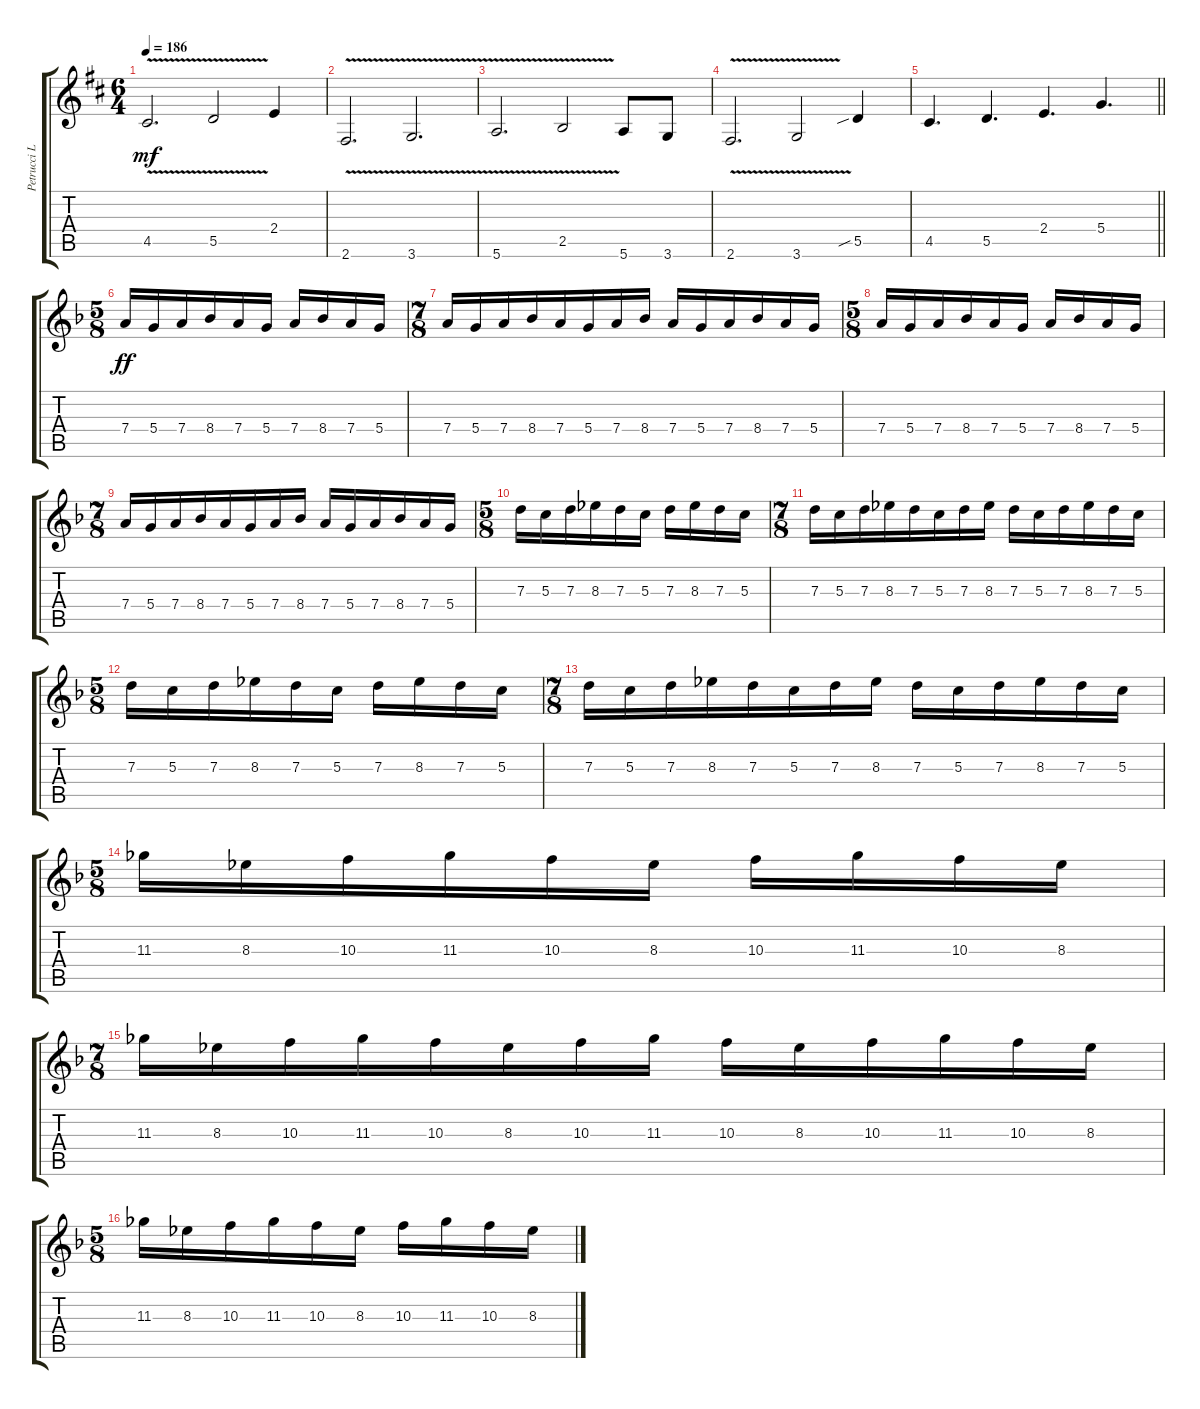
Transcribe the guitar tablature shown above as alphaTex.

\track ("Petrucci Left" "Petrucci L") {instrument distortionguitar}
\staff {score tabs}
\tuning (E4 B3 G3 D3 A2 E2) {hide}
\ts (6 4)
\tempo 186
\clef g2
\ks d
4.5{v}.2{d dy mf} 5.5{v}.2 2.4.4 |
2.6{v}.2{d} 3.6{v}.2{d} |
5.6{v}.2{d} 2.5{v}.2 5.6.8 3.6.8 |
2.6{v}.2{d} 3.6{v}.2 5.5{sib}.4 |
\barLineRight lightlight
4.5.4{d} 5.5.4{d} 2.4.4{d} 5.4.4{d} |
\ts (5 8)
\ks f
7.4.16{dy ff} 5.4.16 7.4.16 8.4.16 7.4.16 5.4.16 7.4.16 8.4.16 7.4.16 5.4.16 |
\ts (7 8)
7.4.16 5.4.16 7.4.16 8.4.16 7.4.16 5.4.16 7.4.16 8.4.16 7.4.16 5.4.16 7.4.16 8.4.16 7.4.16 5.4.16 |
\ts (5 8)
7.4.16 5.4.16 7.4.16 8.4.16 7.4.16 5.4.16 7.4.16 8.4.16 7.4.16 5.4.16 |
\ts (7 8)
7.4.16 5.4.16 7.4.16 8.4.16 7.4.16 5.4.16 7.4.16 8.4.16 7.4.16 5.4.16 7.4.16 8.4.16 7.4.16 5.4.16 |
\ts (5 8)
7.3.16 5.3.16 7.3.16 8.3.16 7.3.16 5.3.16 7.3.16 8.3.16 7.3.16 5.3.16 |
\ts (7 8)
7.3.16 5.3.16 7.3.16 8.3.16 7.3.16 5.3.16 7.3.16 8.3.16 7.3.16 5.3.16 7.3.16 8.3.16 7.3.16 5.3.16 |
\ts (5 8)
7.3.16 5.3.16 7.3.16 8.3.16 7.3.16 5.3.16 7.3.16 8.3.16 7.3.16 5.3.16 |
\ts (7 8)
7.3.16 5.3.16 7.3.16 8.3.16 7.3.16 5.3.16 7.3.16 8.3.16 7.3.16 5.3.16 7.3.16 8.3.16 7.3.16 5.3.16 |
\ts (5 8)
11.3.16 8.3.16 10.3.16 11.3.16 10.3.16 8.3.16 10.3.16 11.3.16 10.3.16 8.3.16 |
\ts (7 8)
11.3.16 8.3.16 10.3.16 11.3.16 10.3.16 8.3.16 10.3.16 11.3.16 10.3.16 8.3.16 10.3.16 11.3.16 10.3.16 8.3.16 |
\ts (5 8)
11.3.16 8.3.16 10.3.16 11.3.16 10.3.16 8.3.16 10.3.16 11.3.16 10.3.16 8.3.16
